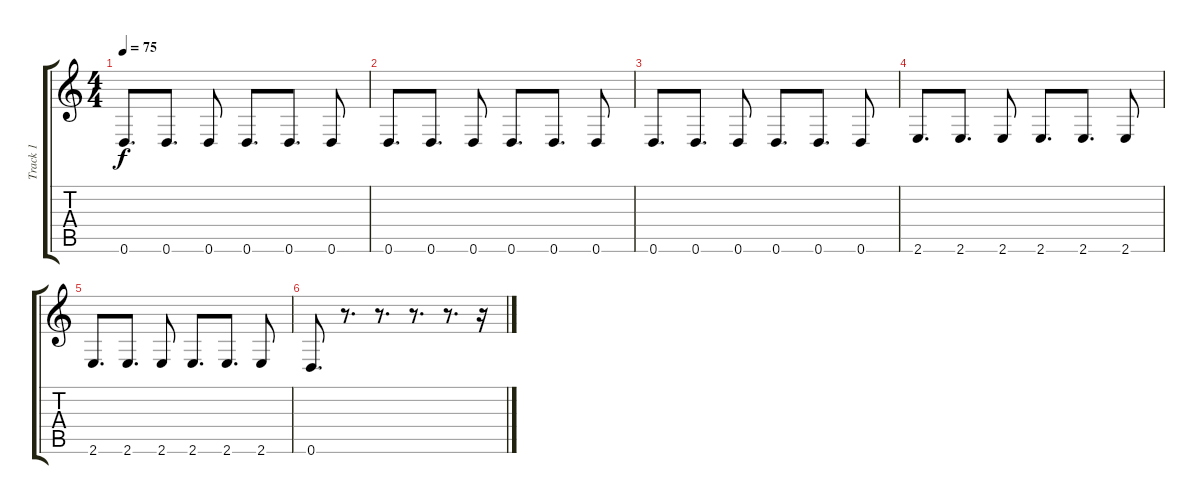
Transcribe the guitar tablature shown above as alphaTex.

\track ("Track 1" "Track 1") {instrument acousticguitarsteel}
\staff {score tabs}
\tuning (E4 B3 G3 D3 A2 D2) {hide}
\ts (4 4)
\tempo 75
\clef g2
\ks c
0.6.8{d dy f} 0.6.8{d} 0.6.8 0.6.8{d} 0.6.8{d} 0.6.8 |
0.6.8{d} 0.6.8{d} 0.6.8 0.6.8{d} 0.6.8{d} 0.6.8 |
0.6.8{d} 0.6.8{d} 0.6.8 0.6.8{d} 0.6.8{d} 0.6.8 |
2.6.8{d} 2.6.8{d} 2.6.8 2.6.8{d} 2.6.8{d} 2.6.8 |
2.6.8{d} 2.6.8{d} 2.6.8 2.6.8{d} 2.6.8{d} 2.6.8 |
0.6.8{d} r.8{d} r.8{d} r.8{d} r.8{d} r.16
